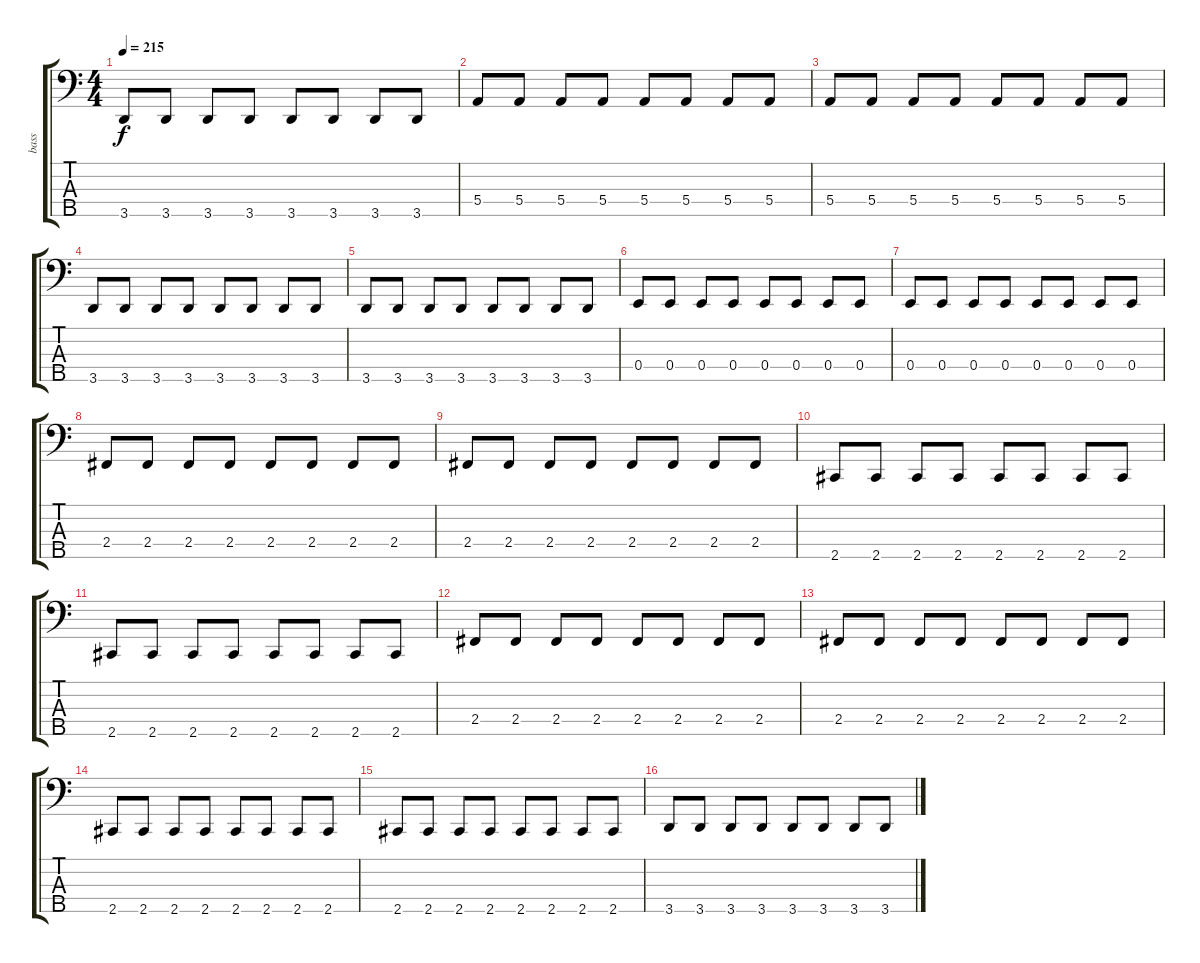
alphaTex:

\track ("bass" "bass") {instrument electricbassfinger}
\staff {score tabs}
\tuning (G2 D2 A1 E1 B0) {hide}
\ts (4 4)
\tempo 215
\clef f4
\ks c
3.5.8{dy f} 3.5.8 3.5.8 3.5.8 3.5.8 3.5.8 3.5.8 3.5.8 |
5.4.8 5.4.8 5.4.8 5.4.8 5.4.8 5.4.8 5.4.8 5.4.8 |
5.4.8 5.4.8 5.4.8 5.4.8 5.4.8 5.4.8 5.4.8 5.4.8 |
3.5.8 3.5.8 3.5.8 3.5.8 3.5.8 3.5.8 3.5.8 3.5.8 |
3.5.8 3.5.8 3.5.8 3.5.8 3.5.8 3.5.8 3.5.8 3.5.8 |
0.4.8 0.4.8 0.4.8 0.4.8 0.4.8 0.4.8 0.4.8 0.4.8 |
0.4.8 0.4.8 0.4.8 0.4.8 0.4.8 0.4.8 0.4.8 0.4.8 |
2.4.8 2.4.8 2.4.8 2.4.8 2.4.8 2.4.8 2.4.8 2.4.8 |
2.4.8 2.4.8 2.4.8 2.4.8 2.4.8 2.4.8 2.4.8 2.4.8 |
2.5.8 2.5.8 2.5.8 2.5.8 2.5.8 2.5.8 2.5.8 2.5.8 |
2.5.8 2.5.8 2.5.8 2.5.8 2.5.8 2.5.8 2.5.8 2.5.8 |
2.4.8 2.4.8 2.4.8 2.4.8 2.4.8 2.4.8 2.4.8 2.4.8 |
2.4.8 2.4.8 2.4.8 2.4.8 2.4.8 2.4.8 2.4.8 2.4.8 |
2.5.8 2.5.8 2.5.8 2.5.8 2.5.8 2.5.8 2.5.8 2.5.8 |
2.5.8 2.5.8 2.5.8 2.5.8 2.5.8 2.5.8 2.5.8 2.5.8 |
3.5.8 3.5.8 3.5.8 3.5.8 3.5.8 3.5.8 3.5.8 3.5.8
